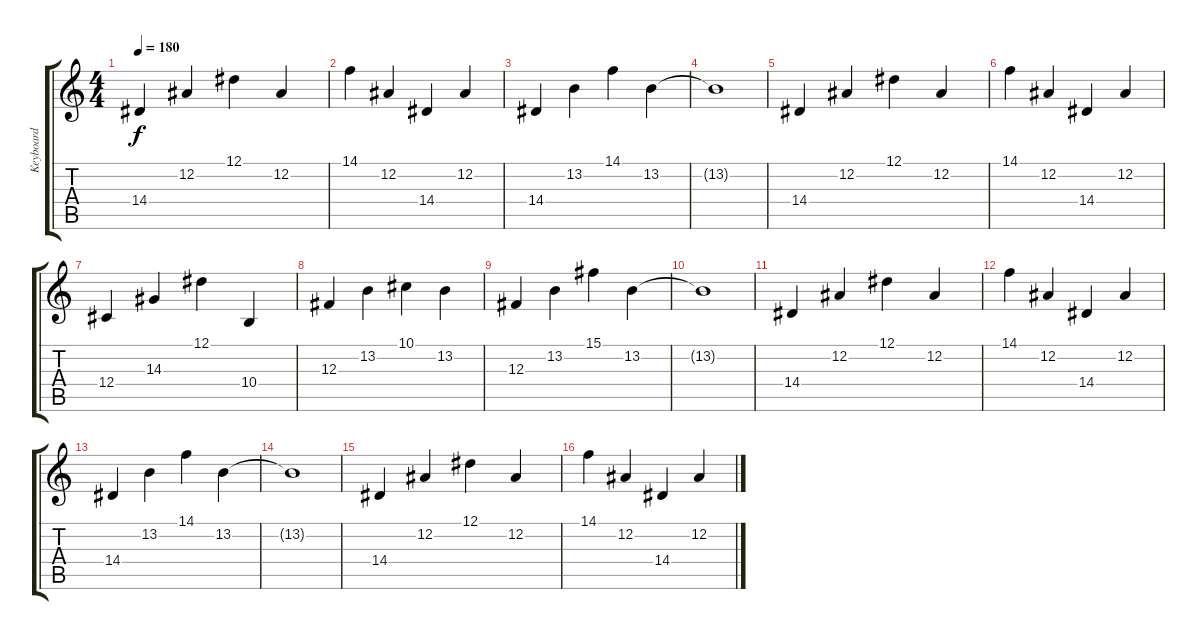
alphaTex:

\track ("Keyboard" "Keyboard") {instrument harpsichord}
\staff {score tabs}
\tuning (Eb4 Bb3 Gb3 Db3 Ab2 Eb2) {hide}
\ts (4 4)
\tempo 180
\clef g2
\ks c
14.4.4{dy f instrument acousticgrandpiano} 12.2.4 12.1.4 12.2.4 |
14.1.4 12.2.4 14.4.4 12.2.4 |
14.4.4 13.2.4 14.1.4 13.2.4 |
13.2{t}.1 |
14.4.4 12.2.4 12.1.4 12.2.4 |
14.1.4 12.2.4 14.4.4 12.2.4 |
12.4.4 14.3.4 12.1.4 10.4.4 |
12.3.4 13.2.4 10.1.4 13.2.4 |
12.3.4 13.2.4 15.1.4 13.2.4 |
13.2{t}.1 |
14.4.4 12.2.4 12.1.4 12.2.4 |
14.1.4 12.2.4 14.4.4 12.2.4 |
14.4.4 13.2.4 14.1.4 13.2.4 |
13.2{t}.1 |
14.4.4 12.2.4 12.1.4 12.2.4 |
14.1.4 12.2.4 14.4.4 12.2.4
